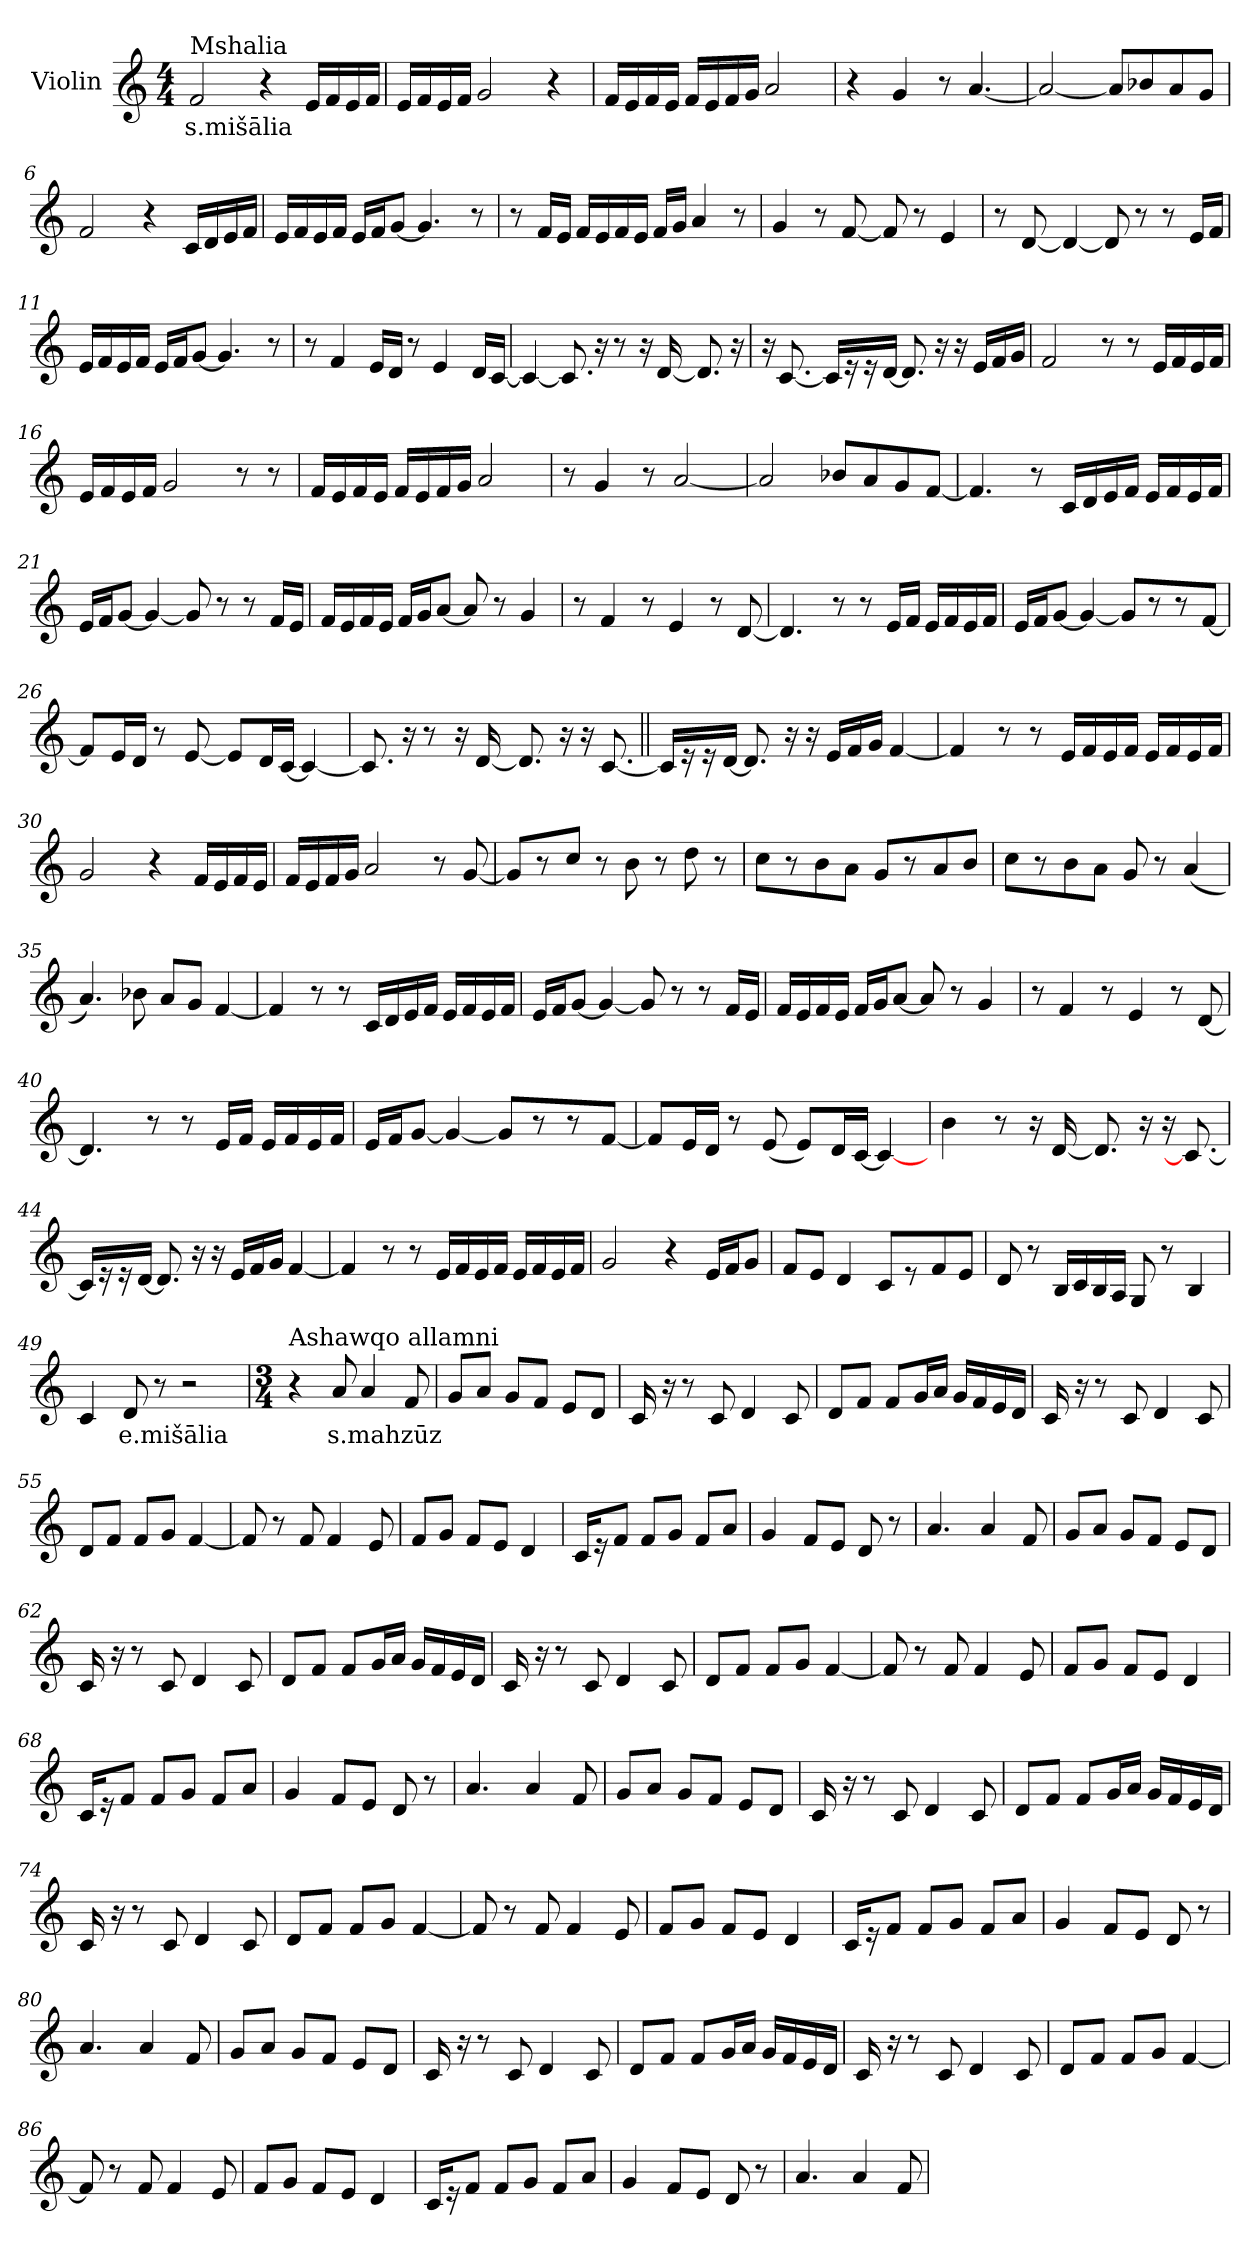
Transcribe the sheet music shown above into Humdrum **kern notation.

**kern	**text
*part1	*part1
*staff1	*staff1
*I"Violin	*
*clefG2	*
*k[]	*
*M4/4	*
*MM90	*
=1	=1
!LO:TX:a:t=Mshalia	!
!	!LO:LY:b
2f/	s.mišālia
4r	.
16e/LL	.
16f/	.
16e/	.
16f/JJ	.
=2	=2
16e/LL	.
16f/	.
16e/	.
16f/JJ	.
2g/	.
4r	.
=3	=3
16f/LL	.
16e/	.
16f/	.
16e/JJ	.
16f/LL	.
16e/	.
16f/	.
16g/JJ	.
2a/	.
=4	=4
4r	.
4g/	.
8r	.
[4.a/	.
!!LO:LB:g=z
=5	=5
2a/_	.
8a/L]	.
8b-X/	.
8a/	.
8g/J	.
=6	=6
2f/	.
4r	.
16c/LL	.
16d/	.
16e/	.
16f/JJ	.
=7	=7
16e/LL	.
16f/	.
16e/	.
16f/JJ	.
16e/LL	.
16f/J	.
[8g/J	.
4.g/]	.
8r	.
=8	=8
8r	.
16f/LL	.
16e/JJ	.
16f/LL	.
16e/	.
16f/	.
16e/JJ	.
16f/LL	.
16g/JJ	.
4a/	.
8r	.
!!LO:LB:g=z
=9	=9
4g/	.
8r	.
[8f/	.
8f/]	.
8r	.
4e/	.
=10	=10
8r	.
[8d/	.
4d/_	.
8d/]	.
8r	.
8r	.
16e/LL	.
16f/JJ	.
=11	=11
16e/LL	.
16f/	.
16e/	.
16f/JJ	.
16e/LL	.
16f/J	.
[8g/J	.
4.g/]	.
8r	.
=12	=12
8r	.
4f/	.
16e/LL	.
16d/JJ	.
8r	.
4e/	.
16d/LL	.
[16c/JJ	.
!!LO:LB:g=z
=13	=13
4c/_	.
8.c/]	.
16r	.
8r	.
16r	.
[16d/	.
8.d/]	.
16r	.
=14	=14
16r	.
[8.c/	.
16c/LL]	.
16r	.
16r	.
[16d/JJ	.
8.d/]	.
16r	.
16r	.
16e/LL	.
16f/	.
16g/JJ	.
=15	=15
2f/	.
8r	.
8r	.
16e/LL	.
16f/	.
16e/	.
16f/JJ	.
=16	=16
16e/LL	.
16f/	.
16e/	.
16f/JJ	.
2g/	.
8r	.
8r	.
!!LO:LB:g=z
=17	=17
16f/LL	.
16e/	.
16f/	.
16e/JJ	.
16f/LL	.
16e/	.
16f/	.
16g/JJ	.
2a/	.
=18	=18
8r	.
4g/	.
8r	.
[2a/	.
=19	=19
2a/]	.
8b-X/L	.
8a/	.
8g/	.
[8f/J	.
=20	=20
4.f/]	.
8r	.
16c/LL	.
16d/	.
16e/	.
16f/JJ	.
16e/LL	.
16f/	.
16e/	.
16f/JJ	.
!!LO:LB:g=z
=21	=21
16e/LL	.
16f/J	.
[8g/J	.
4g/_	.
8g/]	.
8r	.
8r	.
16f/LL	.
16e/JJ	.
=22	=22
16f/LL	.
16e/	.
16f/	.
16e/JJ	.
16f/LL	.
16g/J	.
[8a/J	.
8a/]	.
8r	.
4g/	.
=23	=23
8r	.
4f/	.
8r	.
4e/	.
8r	.
[8d/	.
=24	=24
4.d/]	.
8r	.
8r	.
16e/LL	.
16f/JJ	.
16e/LL	.
16f/	.
16e/	.
16f/JJ	.
!!LO:LB:g=z
=25	=25
16e/LL	.
16f/J	.
[8g/J	.
4g/_	.
8g/L]	.
8r	.
8r	.
[8f/J	.
=26	=26
8f/L]	.
16e/L	.
16d/JJ	.
8r	.
[8e/	.
8e/L]	.
16d/L	.
[16c/JJ	.
4c/_	.
=27	=27
8.c/]	.
16r	.
8r	.
16r	.
[16d/	.
8.d/]	.
16r	.
16r	.
[8.c/	.
!!LO:PB:g=z
=28||	=28||
16c/LL]	.
16r	.
16r	.
[16d/JJ	.
8.d/]	.
16r	.
16r	.
16e/LL	.
16f/	.
16g/JJ	.
[4f/	.
=29	=29
4f/]	.
8r	.
8r	.
16e/LL	.
16f/	.
16e/	.
16f/JJ	.
16e/LL	.
16f/	.
16e/	.
16f/JJ	.
=30	=30
2g/	.
4r	.
16f/LL	.
16e/	.
16f/	.
16e/JJ	.
=31	=31
16f/LL	.
16e/	.
16f/	.
16g/JJ	.
2a/	.
8r	.
[8g/	.
!!LO:PB:g=z
=32	=32
8g/L]	.
8r	.
8cc/J	.
8r	.
8b\	.
8r	.
8dd\	.
8r	.
=33	=33
8cc\L	.
8r	.
8b\	.
8a\J	.
8g/L	.
8r	.
8a/	.
8b/J	.
=34	=34
8cc\L	.
8r	.
8b\	.
8a\J	.
8g/	.
8r	.
(<4a/	.
=35	=35
4.a/)	.
8b-X\	.
8a/L	.
8g/J	.
[4f/	.
!!LO:LB:g=z
=36	=36
4f/]	.
8r	.
8r	.
16c/LL	.
16d/	.
16e/	.
16f/JJ	.
16e/LL	.
16f/	.
16e/	.
16f/JJ	.
=37	=37
16e/LL	.
16f/J	.
[8g/J	.
4g/_	.
8g/]	.
8r	.
8r	.
16f/LL	.
16e/JJ	.
=38	=38
16f/LL	.
16e/	.
16f/	.
16e/JJ	.
16f/LL	.
16g/J	.
[8a/J	.
8a/]	.
8r	.
4g/	.
=39	=39
8r	.
4f/	.
8r	.
4e/	.
8r	.
[8d/	.
!!LO:LB:g=z
=40	=40
4.d/]	.
8r	.
8r	.
16e/LL	.
16f/JJ	.
16e/LL	.
16f/	.
16e/	.
16f/JJ	.
=41	=41
16e/LL	.
16f/J	.
[8g/J	.
4g/_	.
8g/L]	.
8r	.
8r	.
[8f/J	.
=42	=42
8f/L]	.
16e/L	.
16d/JJ	.
8r	.
(<8e/	.
8e/L)	.
16d/L	.
[16c/JJ	.
4c/_	.
=43	=43
4b\	.
8r	.
16r	.
[16d/	.
8.d/]	.
16r	.
16r	.
8.c/_	.
!!LO:LB:g=z
=44	=44
16c/LL]	.
16r	.
16r	.
[16d/JJ	.
8.d/]	.
16r	.
16r	.
16e/LL	.
16f/	.
16g/JJ	.
[4f/	.
=45	=45
4f/]	.
8r	.
8r	.
16e/LL	.
16f/	.
16e/	.
16f/JJ	.
16e/LL	.
16f/	.
16e/	.
16f/JJ	.
=46	=46
2g/	.
4r	.
16e/LL	.
16f/J	.
8g/J	.
=47	=47
8f/L	.
8e/J	.
4d/	.
8c/L	.
8r	.
8f/	.
8e/J	.
!!LO:LB:g=z
=48	=48
8d/	.
8r	.
16B/LL	.
16c/	.
16B/	.
16A/JJ	.
8G/	.
8r	.
4B/	.
=49	=49
4c/	.
!	!LO:LY:b
8d/	e.mišālia
8r	.
2r	.
=50	=50
*M3/4	*
!LO:TX:a:t=Ashawqo allamni	!
4r	.
!	!LO:LY:b
8a/	s.mahzūz
4a/	.
8f/	.
=51	=51
8g/L	.
8a/J	.
8g/L	.
8f/J	.
8e/L	.
8d/J	.
=52	=52
16c/	.
16r	.
8r	.
8c/	.
4d/	.
8c/	.
!!LO:LB:g=z
=53	=53
8d/L	.
8f/J	.
8f/L	.
16g/L	.
16a/JJ	.
16g/LL	.
16f/	.
16e/	.
16d/JJ	.
=54	=54
16c/	.
16r	.
8r	.
8c/	.
4d/	.
8c/	.
=55	=55
8d/L	.
8f/J	.
8f/L	.
8g/J	.
[4f/	.
=56	=56
8f/]	.
8r	.
8f/	.
4f/	.
8e/	.
=57	=57
8f/L	.
8g/J	.
8f/L	.
8e/J	.
4d/	.
=58	=58
16c/KL	.
16r	.
8f/J	.
8f/L	.
8g/J	.
8f/L	.
8a/J	.
!!LO:LB:g=z
=59	=59
4g/	.
8f/L	.
8e/J	.
8d/	.
8r	.
=60	=60
4.a/	.
4a/	.
8f/	.
=61	=61
8g/L	.
8a/J	.
8g/L	.
8f/J	.
8e/L	.
8d/J	.
=62	=62
16c/	.
16r	.
8r	.
8c/	.
4d/	.
8c/	.
=63	=63
8d/L	.
8f/J	.
8f/L	.
16g/L	.
16a/JJ	.
16g/LL	.
16f/	.
16e/	.
16d/JJ	.
=64	=64
16c/	.
16r	.
8r	.
8c/	.
4d/	.
8c/	.
!!LO:LB:g=z
=65	=65
8d/L	.
8f/J	.
8f/L	.
8g/J	.
[4f/	.
=66	=66
8f/]	.
8r	.
8f/	.
4f/	.
8e/	.
=67	=67
8f/L	.
8g/J	.
8f/L	.
8e/J	.
4d/	.
=68	=68
16c/KL	.
16r	.
8f/J	.
8f/L	.
8g/J	.
8f/L	.
8a/J	.
=69	=69
4g/	.
8f/L	.
8e/J	.
8d/	.
8r	.
=70	=70
4.a/	.
4a/	.
8f/	.
!!LO:PB:g=z
=71	=71
8g/L	.
8a/J	.
8g/L	.
8f/J	.
8e/L	.
8d/J	.
=72	=72
16c/	.
16r	.
8r	.
8c/	.
4d/	.
8c/	.
=73	=73
8d/L	.
8f/J	.
8f/L	.
16g/L	.
16a/JJ	.
16g/LL	.
16f/	.
16e/	.
16d/JJ	.
=74	=74
16c/	.
16r	.
8r	.
8c/	.
4d/	.
8c/	.
=75	=75
8d/L	.
8f/J	.
8f/L	.
8g/J	.
[4f/	.
!!LO:LB:g=z
=76	=76
8f/]	.
8r	.
8f/	.
4f/	.
8e/	.
=77	=77
8f/L	.
8g/J	.
8f/L	.
8e/J	.
4d/	.
=78	=78
16c/KL	.
16r	.
8f/J	.
8f/L	.
8g/J	.
8f/L	.
8a/J	.
=79	=79
4g/	.
8f/L	.
8e/J	.
8d/	.
8r	.
=80	=80
4.a/	.
4a/	.
8f/	.
=81	=81
8g/L	.
8a/J	.
8g/L	.
8f/J	.
8e/L	.
8d/J	.
!!LO:LB:g=z
=82	=82
16c/	.
16r	.
8r	.
8c/	.
4d/	.
8c/	.
=83	=83
8d/L	.
8f/J	.
8f/L	.
16g/L	.
16a/JJ	.
16g/LL	.
16f/	.
16e/	.
16d/JJ	.
=84	=84
16c/	.
16r	.
8r	.
8c/	.
4d/	.
8c/	.
=85	=85
8d/L	.
8f/J	.
8f/L	.
8g/J	.
[4f/	.
=86	=86
8f/]	.
8r	.
8f/	.
4f/	.
8e/	.
=87	=87
8f/L	.
8g/J	.
8f/L	.
8e/J	.
4d/	.
!!LO:LB:g=z
=88	=88
16c/KL	.
16r	.
8f/J	.
8f/L	.
8g/J	.
8f/L	.
8a/J	.
=89	=89
4g/	.
8f/L	.
8e/J	.
8d/	.
8r	.
=90	=90
4.a/	.
4a/	.
8f/	.
=	=
*-	*-
